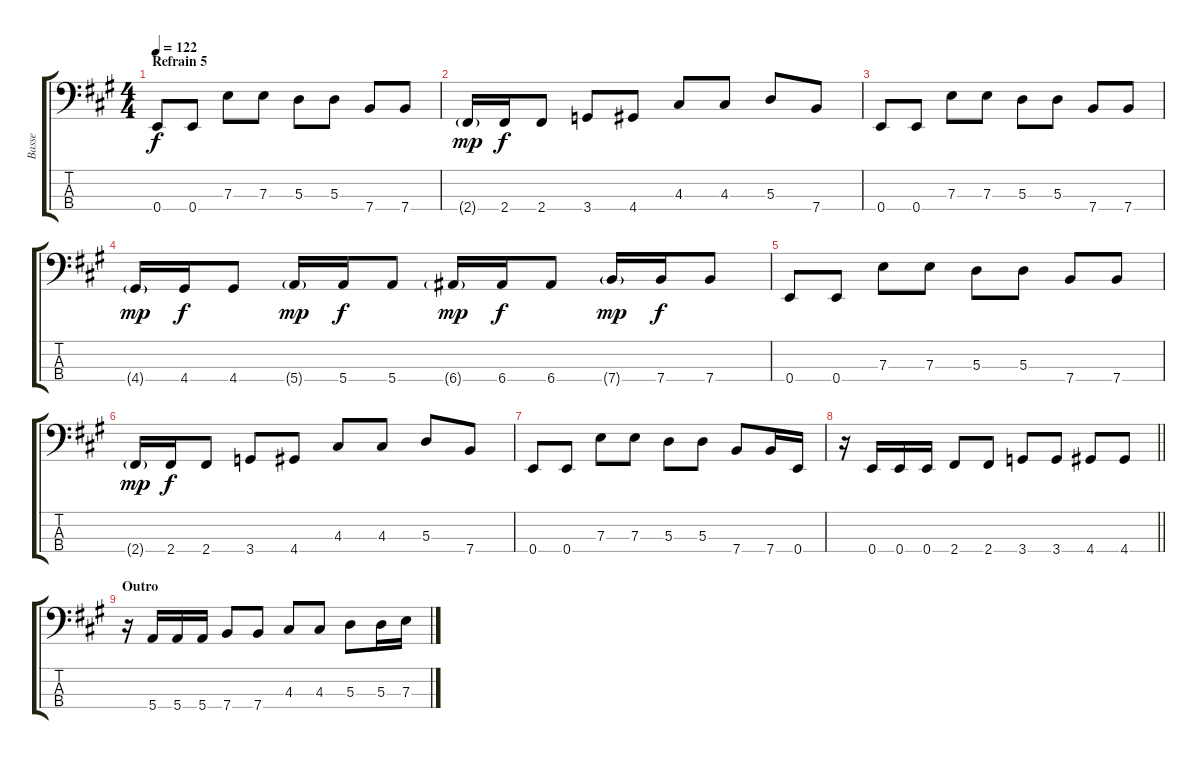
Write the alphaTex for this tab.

\track ("Basse" "Basse") {instrument electricbassfinger}
\staff {score tabs}
\tuning (G2 D2 A1 E1) {hide}
\ts (4 4)
\section ("" "Refrain 5")
\tempo 122
\clef f4
\ks a
0.4.8{dy f} 0.4.8 7.3.8 7.3.8 5.3.8 5.3.8 7.4.8 7.4.8 |
2.4{g}.16{dy mp} 2.4.16{dy f} 2.4.8 3.4.8 4.4.8 4.3.8 4.3.8 5.3.8 7.4.8 |
0.4.8 0.4.8 7.3.8 7.3.8 5.3.8 5.3.8 7.4.8 7.4.8 |
4.4{g}.16{dy mp} 4.4.16{dy f} 4.4.8 5.4{g}.16{dy mp} 5.4.16{dy f} 5.4.8 6.4{g}.16{dy mp} 6.4.16{dy f} 6.4.8 7.4{g}.16{dy mp} 7.4.16{dy f} 7.4.8 |
0.4.8 0.4.8 7.3.8 7.3.8 5.3.8 5.3.8 7.4.8 7.4.8 |
2.4{g}.16{dy mp} 2.4.16{dy f} 2.4.8 3.4.8 4.4.8 4.3.8 4.3.8 5.3.8 7.4.8 |
0.4.8 0.4.8 7.3.8 7.3.8 5.3.8 5.3.8 7.4.8 7.4.16 0.4.16 |
\barLineRight lightlight
r.16 0.4.16 0.4.16 0.4.16 2.4.8 2.4.8 3.4.8 3.4.8 4.4.8 4.4.8 |
\section ("" "Outro")
r.16 5.4.16 5.4.16 5.4.16 7.4.8 7.4.8 4.3.8 4.3.8 5.3.8 5.3.16 7.3.16
